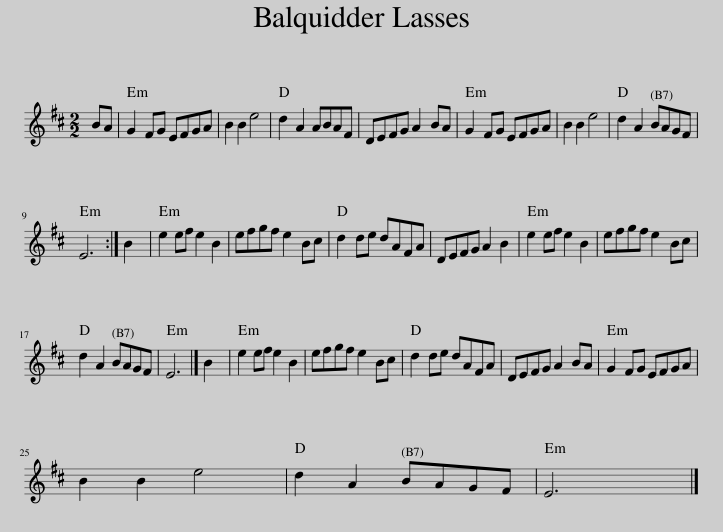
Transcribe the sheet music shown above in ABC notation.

X:1
L:1/8
M:2/2
I:linebreak $
K:D
V:1 treble
V:1
 BA | G2 FG EFGA | B2 B2 e4 | d2 A2 ABAF | DEFG A2 BA | %5
 G2 FG EFGA | B2 B2 e4 | d2 A2 BAGF |$ E6 :| B2 | %10
 e2 ef e2 B2 | efgf e2 Bc | d2 de dAFA | DEFG A2 B2 | e2 ef e2 B2 | %15
 efgf e2 Bc |$ d2 A2 BAGF | E6 |] B2 | e2 ef e2 B2 | %20
 efgf e2 Bc | d2 de dAFA | DEFG A2 BA | G2 FG EFGA |$ B2 B2 e4 | %25
 d2 A2 BAGF | E6 |] %27
